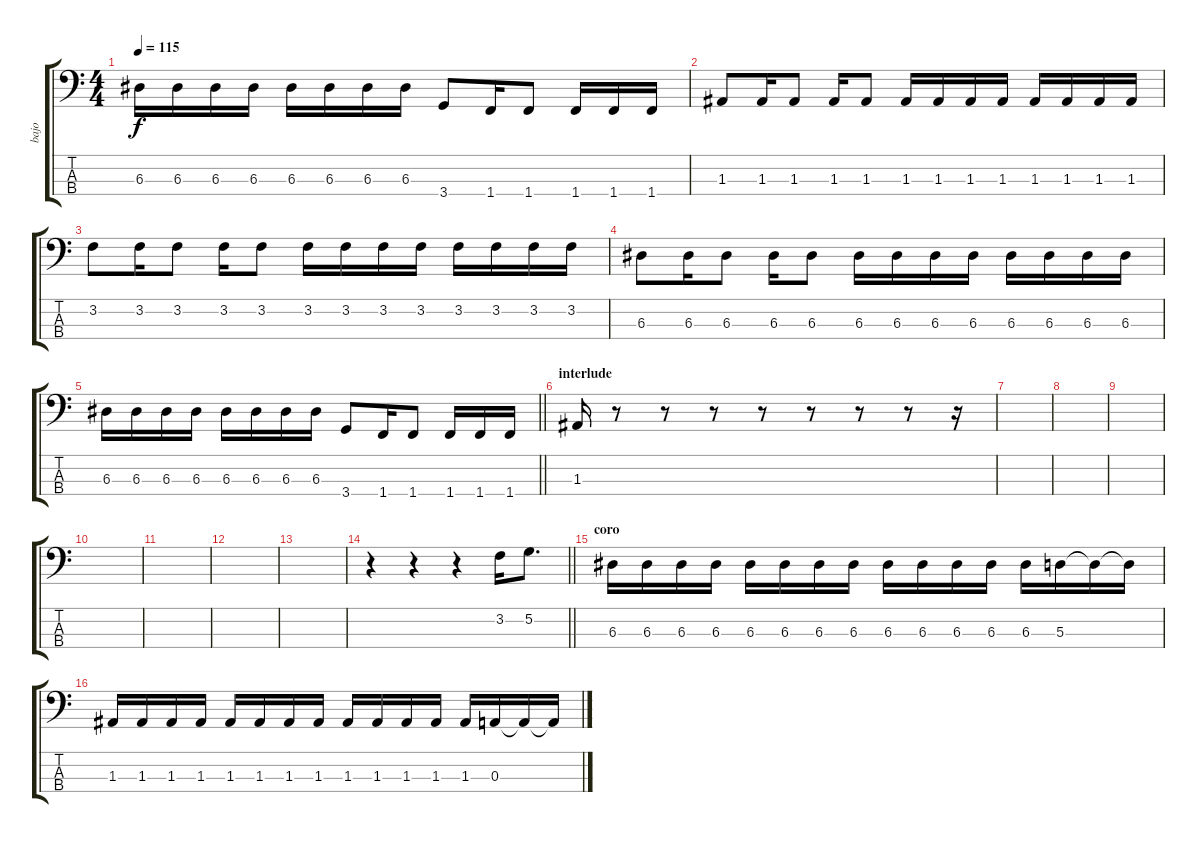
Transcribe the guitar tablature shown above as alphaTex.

\track ("bajo" "bajo") {instrument electricbasspick}
\staff {score tabs}
\tuning (G2 D2 A1 E1) {hide}
\ts (4 4)
\tempo 115
\clef f4
\ks c
6.3.16{dy f} 6.3.16 6.3.16 6.3.16 6.3.16 6.3.16 6.3.16 6.3.16 3.4.8 1.4.16 1.4.8 1.4.16 1.4.16 1.4.16 |
1.3.8 1.3.16 1.3.8 1.3.16 1.3.8 1.3.16 1.3.16 1.3.16 1.3.16 1.3.16 1.3.16 1.3.16 1.3.16 |
3.2.8 3.2.16 3.2.8 3.2.16 3.2.8 3.2.16 3.2.16 3.2.16 3.2.16 3.2.16 3.2.16 3.2.16 3.2.16 |
6.3.8 6.3.16 6.3.8 6.3.16 6.3.8 6.3.16 6.3.16 6.3.16 6.3.16 6.3.16 6.3.16 6.3.16 6.3.16 |
\barLineRight lightlight
6.3.16 6.3.16 6.3.16 6.3.16 6.3.16 6.3.16 6.3.16 6.3.16 3.4.8 1.4.16 1.4.8 1.4.16 1.4.16 1.4.16 |
\section ("" "interlude")
1.3.16 r.8 r.8 r.8 r.8 r.8 r.8 r.8 r.16 |
|
|
|
|
|
|
|
\barLineRight lightlight
r.4 r.4 r.4 3.2.16 5.2.8{d} |
\section ("" "coro")
6.3.16 6.3.16 6.3.16 6.3.16 6.3.16 6.3.16 6.3.16 6.3.16 6.3.16 6.3.16 6.3.16 6.3.16 6.3.16 5.3.16 5.3{t}.16 5.3{t}.16 |
1.3.16 1.3.16 1.3.16 1.3.16 1.3.16 1.3.16 1.3.16 1.3.16 1.3.16 1.3.16 1.3.16 1.3.16 1.3.16 0.3.16 0.3{t}.16 0.3{t}.16
